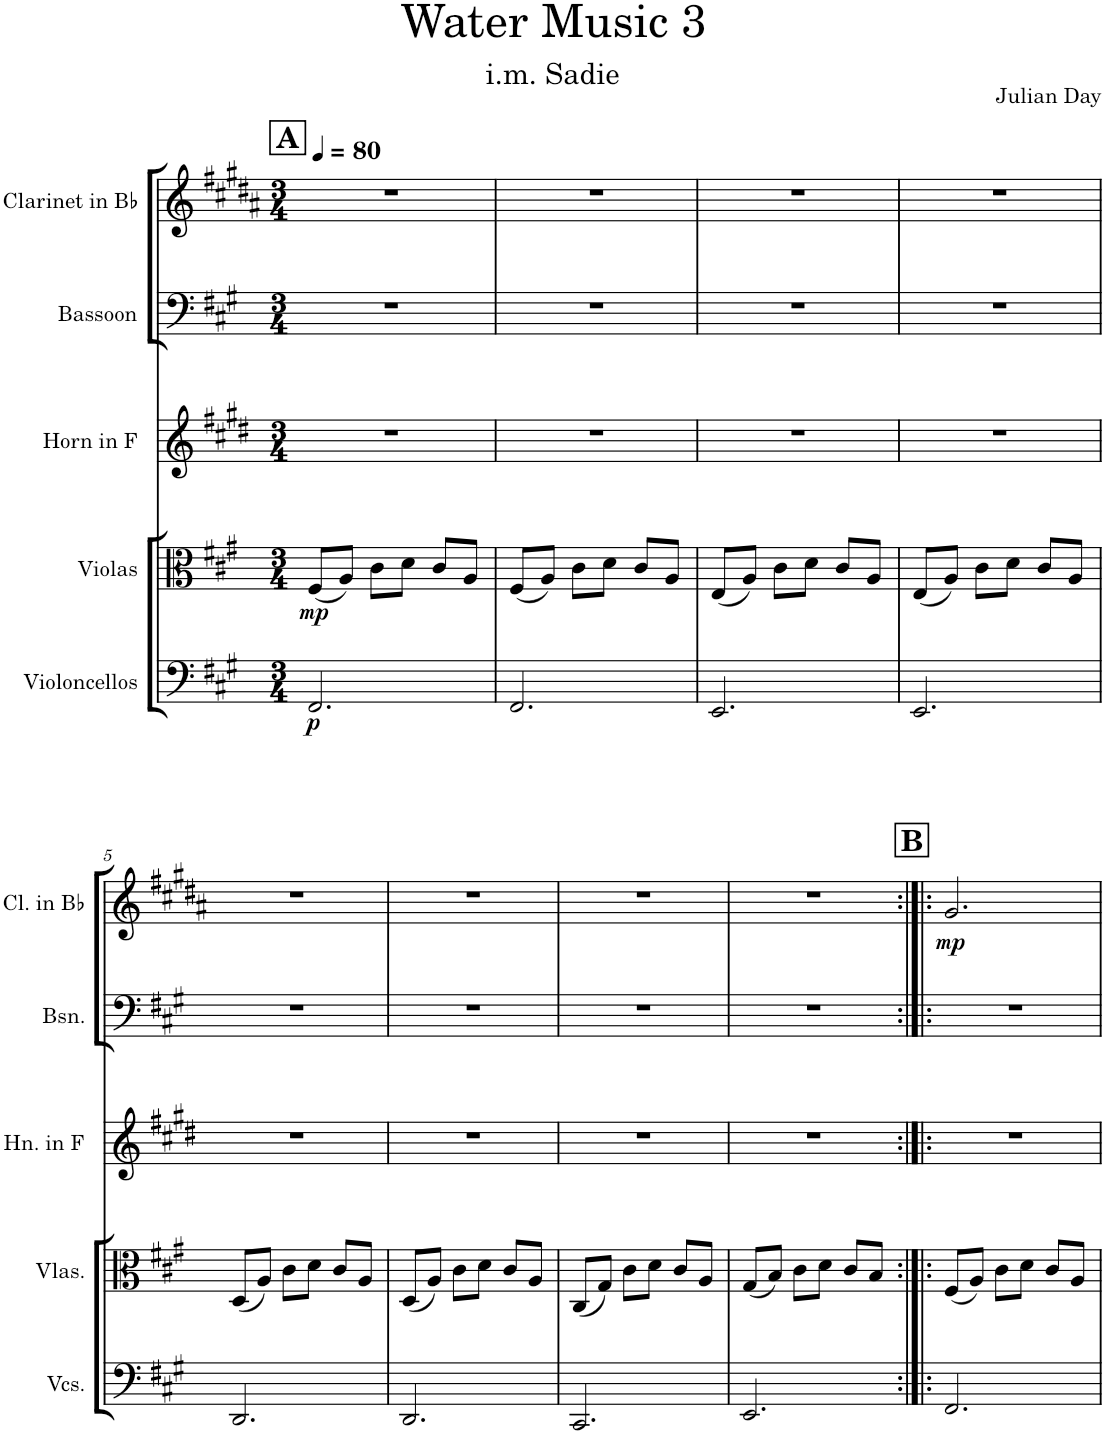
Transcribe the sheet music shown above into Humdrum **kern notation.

**kern	**dynam	**kern	**dynam	**kern	**kern	**kern	**dynam
*part5	*part5	*part4	*part4	*part3	*part2	*part1	*part1
*staff5	*staff5	*staff4	*staff4	*staff3	*staff2	*staff1	*staff1
*I"Violoncellos	*	*I"Violas	*	*I"Horn in F	*I"Bassoon	*I"Clarinet in Bb	*
*I'Vcs.	*	*I'Vlas.	*	*I'Hn. in F	*I'Bsn.	*I'Cl. in Bb	*
*clefF4	*	*clefC3	*	*clefG2	*clefF4	*clefG2	*
*	*	*	*	*Trd4c7	*	*Trd1c2	*
*k[f#c#g#]	*	*k[f#c#g#]	*	*k[f#c#g#d#]	*k[f#c#g#]	*k[f#c#g#d#a#]	*
*M3/4	*	*M3/4	*	*M3/4	*M3/4	*M3/4	*
*MM80	*	*MM80	*	*MM80	*MM80	*MM80	*
!!LO:REH:place=s1:a:B:cj:fs=14:t=A
=1	=1	=1	=1	=1	=1	=1	=1
!	!LO:DY:b	!	!LO:DY:b	!	!	!	!
2.FF#/	p	(8F#/L	mp	2.r	2.r	2.r	.
.	.	8A/J)	.	.	.	.	.
.	.	8c#\L	.	.	.	.	.
.	.	8d\J	.	.	.	.	.
.	.	8c#/L	.	.	.	.	.
.	.	8A/J	.	.	.	.	.
=2	=2	=2	=2	=2	=2	=2	=2
2.FF#/	.	(8F#/L	.	2.r	2.r	2.r	.
.	.	8A/J)	.	.	.	.	.
.	.	8c#\L	.	.	.	.	.
.	.	8d\J	.	.	.	.	.
.	.	8c#/L	.	.	.	.	.
.	.	8A/J	.	.	.	.	.
=3	=3	=3	=3	=3	=3	=3	=3
2.EE/	.	(8E/L	.	2.r	2.r	2.r	.
.	.	8A/J)	.	.	.	.	.
.	.	8c#\L	.	.	.	.	.
.	.	8d\J	.	.	.	.	.
.	.	8c#/L	.	.	.	.	.
.	.	8A/J	.	.	.	.	.
=4	=4	=4	=4	=4	=4	=4	=4
2.EE/	.	(8E/L	.	2.r	2.r	2.r	.
.	.	8A/J)	.	.	.	.	.
.	.	8c#\L	.	.	.	.	.
.	.	8d\J	.	.	.	.	.
.	.	8c#/L	.	.	.	.	.
.	.	8A/J	.	.	.	.	.
!!LO:LB:g=z
=5	=5	=5	=5	=5	=5	=5	=5
2.DD/	.	(8D/L	.	2.r	2.r	2.r	.
.	.	8A/J)	.	.	.	.	.
.	.	8c#\L	.	.	.	.	.
.	.	8d\J	.	.	.	.	.
.	.	8c#/L	.	.	.	.	.
.	.	8A/J	.	.	.	.	.
=6	=6	=6	=6	=6	=6	=6	=6
2.DD/	.	(8D/L	.	2.r	2.r	2.r	.
.	.	8A/J)	.	.	.	.	.
.	.	8c#\L	.	.	.	.	.
.	.	8d\J	.	.	.	.	.
.	.	8c#/L	.	.	.	.	.
.	.	8A/J	.	.	.	.	.
=7	=7	=7	=7	=7	=7	=7	=7
2.CC#/	.	(8C#/L	.	2.r	2.r	2.r	.
.	.	8G#/J)	.	.	.	.	.
.	.	8c#\L	.	.	.	.	.
.	.	8d\J	.	.	.	.	.
.	.	8c#/L	.	.	.	.	.
.	.	8A/J	.	.	.	.	.
=8	=8	=8	=8	=8	=8	=8	=8
2.EE/	.	(8G#/L	.	2.r	2.r	2.r	.
.	.	8B/J)	.	.	.	.	.
.	.	8c#\L	.	.	.	.	.
.	.	8d\J	.	.	.	.	.
.	.	8c#/L	.	.	.	.	.
.	.	8B/J	.	.	.	.	.
!!LO:REH:place=s1:a:B:cj:fs=14:t=B
=9:|!|:	=9:|!|:	=9:|!|:	=9:|!|:	=9:|!|:	=9:|!|:	=9:|!|:	=9:|!|:
!	!	!	!	!	!	!	!LO:DY:b
2.FF#/	.	(8F#/L	.	2.r	2.r	2.g#/	mp
.	.	8A/J)	.	.	.	.	.
.	.	8c#\L	.	.	.	.	.
.	.	8d\J	.	.	.	.	.
.	.	8c#/L	.	.	.	.	.
.	.	8A/J	.	.	.	.	.
=	=	=	=	=	=	=	=
*-	*-	*-	*-	*-	*-	*-	*-
